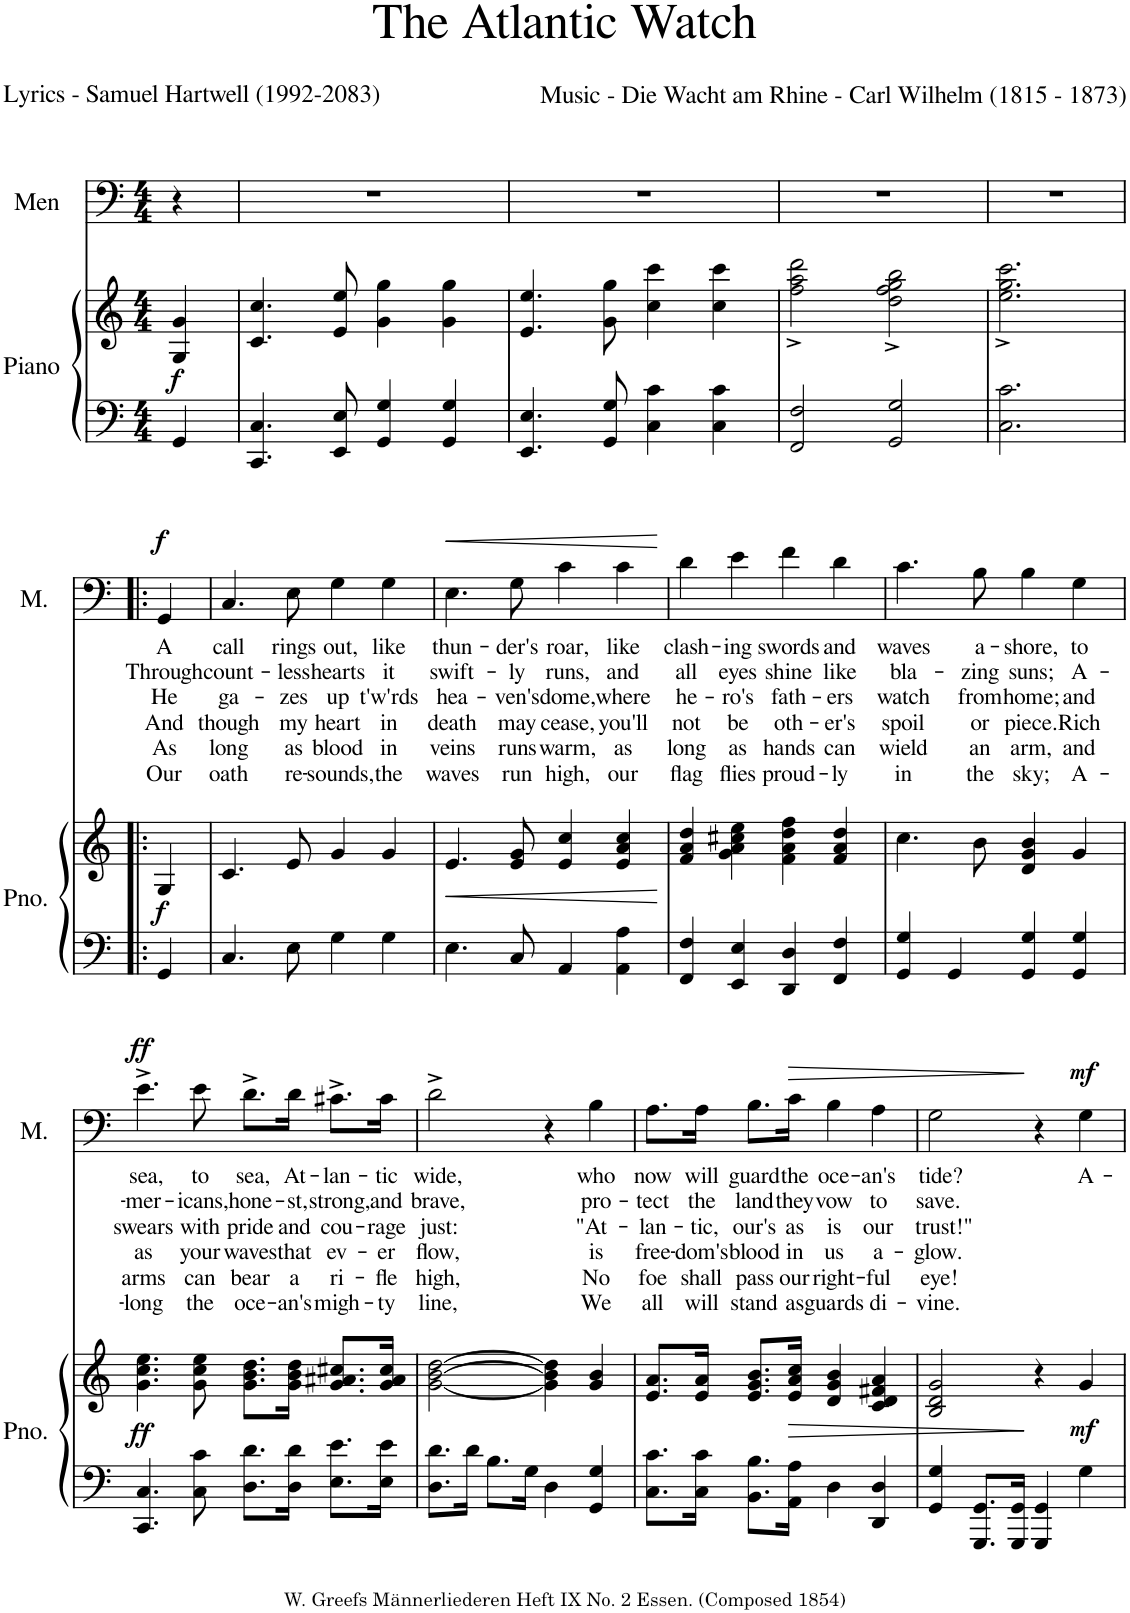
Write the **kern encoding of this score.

**kern	**kern	**dynam	**kern	**text	**text	**text	**text	**text	**text	**dynam
*part2	*part2	*part2	*part1	*part1	*part1	*part1	*part1	*part1	*part1	*part1
*staff3	*staff2	*staff2/3	*staff1	*staff1	*staff1	*staff1	*staff1	*staff1	*staff1	*staff1
*I"Piano	*	*	*I"Men	*	*	*	*	*	*	*
*I'Pno.	*	*	*I'M.	*	*	*	*	*	*	*
*clefF4	*clefG2	*	*clefF4	*	*	*	*	*	*	*
*k[]	*k[]	*	*k[]	*	*	*	*	*	*	*
*M4/4	*M4/4	*	*M4/4	*	*	*	*	*	*	*
=	=	=	=	=	=	=	=	=	=	=
!	!	!LO:DY:b	!	!	!	!	!	!	!	!
4GG/	4G/ 4g/	f	4r	.	.	.	.	.	.	.
=1	=1	=1	=1	=1	=1	=1	=1	=1	=1	=1
4.CC/ 4.C/	4.c/ 4.cc/	.	1r	.	.	.	.	.	.	.
8EE/ 8E/	8e/ 8ee/	.	.	.	.	.	.	.	.	.
4GG/ 4G/	4g\ 4gg\	.	.	.	.	.	.	.	.	.
4GG/ 4G/	4g\ 4gg\	.	.	.	.	.	.	.	.	.
=2	=2	=2	=2	=2	=2	=2	=2	=2	=2	=2
4.EE/ 4.E/	4.e/ 4.ee/	.	1r	.	.	.	.	.	.	.
8GG/ 8G/	8g\ 8gg\	.	.	.	.	.	.	.	.	.
4C\ 4c\	4cc\ 4ccc\	.	.	.	.	.	.	.	.	.
4C\ 4c\	4cc\ 4ccc\	.	.	.	.	.	.	.	.	.
=3	=3	=3	=3	=3	=3	=3	=3	=3	=3	=3
2FF/ 2F/	2ff\^< 2aa\^< 2ddd\^<	.	1r	.	.	.	.	.	.	.
2GG/ 2G/	2dd\^< 2ff\^< 2gg\^< 2bb\^<	.	.	.	.	.	.	.	.	.
=4	=4	=4	=4	=4	=4	=4	=4	=4	=4	=4
2.C\ 2.c\	2.ee\^< 2.gg\^< 2.ccc\^<	.	1r	.	.	.	.	.	.	.
4ryy	4ryy	.	.	.	.	.	.	.	.	.
!!LO:LB:g=z
=5!|:	=5!|:	=5!|:	=5!|:	=5!|:	=5!|:	=5!|:	=5!|:	=5!|:	=5!|:	=5!|:
!	!	!LO:DY:b	!	!LO:LY:b	!LO:LY:b	!LO:LY:b	!LO:LY:b	!LO:LY:b	!LO:LY:b	!LO:DY:a
4GG/	4G/	f	4GG/	A	Through	He	And	As	Our	f
=6	=6	=6	=6	=6	=6	=6	=6	=6	=6	=6
!	!	!	!	!LO:LY:b	!LO:LY:b	!LO:LY:b	!LO:LY:b	!LO:LY:b	!LO:LY:b	!
4.C/	4.c/	.	4.C/	call	count-	ga-	though	long	oath	.
!	!	!	!	!LO:LY:b	!LO:LY:b	!LO:LY:b	!LO:LY:b	!LO:LY:b	!LO:LY:b	!
8E\	8e/	.	8E\	rings	-less	-zes	my	as	re-	.
!	!	!	!	!LO:LY:b	!LO:LY:b	!LO:LY:b	!LO:LY:b	!LO:LY:b	!LO:LY:b	!
4G\	4g/	.	4G\	out,	hearts	up	heart	blood	-sounds,	.
!	!	!	!	!LO:LY:b	!LO:LY:b	!LO:LY:b	!LO:LY:b	!LO:LY:b	!LO:LY:b	!
4G\	4g/	.	4G\	like	it	t'w'rds	in	in	the	.
=7	=7	=7	=7	=7	=7	=7	=7	=7	=7	=7
!	!	!LO:HP:b	!	!LO:LY:b	!LO:LY:b	!LO:LY:b	!LO:LY:b	!LO:LY:b	!LO:LY:b	!LO:HP:b
4.E\	4.e/	<	4.E\	thun-	swift-	hea-	death	veins	waves	<
!	!	!	!	!LO:LY:b	!LO:LY:b	!LO:LY:b	!LO:LY:b	!LO:LY:b	!LO:LY:b	!
8C/	8e/ 8g/	.	8G\	-der's	-ly	-ven's	may	runs	run	.
!	!	!	!	!LO:LY:b	!LO:LY:b	!LO:LY:b	!LO:LY:b	!LO:LY:b	!LO:LY:b	!
4AA/	4e/ 4cc/	.	4c\	roar,	runs,	dome,	cease,	warm,	high,	.
!	!	!	!	!LO:LY:b	!LO:LY:b	!LO:LY:b	!LO:LY:b	!LO:LY:b	!LO:LY:b	!
4AA\ 4A\	4e/ 4a/ 4cc/	.	4c\	like	and	where	you'll	as	our	.
.	.	[	.	.	.	.	.	.	.	[
=8	=8	=8	=8	=8	=8	=8	=8	=8	=8	=8
!	!	!	!	!LO:LY:b	!LO:LY:b	!LO:LY:b	!LO:LY:b	!LO:LY:b	!LO:LY:b	!
4FF/ 4F/	4f/ 4a/ 4dd/	.	4d\	clash-	all	he-	not	long	flag	.
!	!	!	!	!LO:LY:b	!LO:LY:b	!LO:LY:b	!LO:LY:b	!LO:LY:b	!LO:LY:b	!
4EE/ 4E/	4g\ 4a\ 4cc#X\ 4ee\	.	4e\	-ing	eyes	-ro's	be	as	flies	.
!	!	!	!	!LO:LY:b	!LO:LY:b	!LO:LY:b	!LO:LY:b	!LO:LY:b	!LO:LY:b	!
4DD/ 4D/	4f\ 4a\ 4dd\ 4ff\	.	4f\	swords	shine	fath-	oth-	hands	proud-	.
!	!	!	!	!LO:LY:b	!LO:LY:b	!LO:LY:b	!LO:LY:b	!LO:LY:b	!LO:LY:b	!
4FF/ 4F/	4f/ 4a/ 4dd/	.	4d\	and	like	-ers	-er's	can	-ly	.
=9	=9	=9	=9	=9	=9	=9	=9	=9	=9	=9
!	!	!	!	!LO:LY:b	!LO:LY:b	!LO:LY:b	!LO:LY:b	!LO:LY:b	!LO:LY:b	!
4GG/ 4G/	4.cc\	.	4.c\	waves	bla-	watch	spoil	wield	in	.
4GG/	.	.	.	.	.	.	.	.	.	.
!	!	!	!	!LO:LY:b	!LO:LY:b	!LO:LY:b	!LO:LY:b	!LO:LY:b	!LO:LY:b	!
.	8b\	.	8B\	a-	-zing	from	or	an	the	.
!	!	!	!	!LO:LY:b	!LO:LY:b	!LO:LY:b	!LO:LY:b	!LO:LY:b	!LO:LY:b	!
4GG/ 4G/	4d/ 4g/ 4b/	.	4B\	-shore,	suns;	home;	piece.	arm,	sky;	.
!	!	!	!	!LO:LY:b	!LO:LY:b	!LO:LY:b	!LO:LY:b	!LO:LY:b	!LO:LY:b	!
4GG/ 4G/	4g/	.	4G\	to	A-	and	Rich	and	A-	.
!!LO:LB:g=z
=10	=10	=10	=10	=10	=10	=10	=10	=10	=10	=10
!	!	!LO:DY:b	!	!LO:LY:b	!LO:LY:b	!LO:LY:b	!LO:LY:b	!LO:LY:b	!LO:LY:b	!LO:DY:a
4.CC/ 4.C/	4.g\ 4.cc\ 4.ee\	ff	4.e^\	sea,	-mer-	swears	as	arms	-long	ff
!	!	!	!	!LO:LY:b	!LO:LY:b	!LO:LY:b	!LO:LY:b	!LO:LY:b	!LO:LY:b	!
8C\ 8c\	8g\ 8cc\ 8ee\	.	8e\	to	-icans,	with	your	can	the	.
!	!	!	!	!LO:LY:b	!LO:LY:b	!LO:LY:b	!LO:LY:b	!LO:LY:b	!LO:LY:b	!
8.D\ 8.d\L	8.g\ 8.b\ 8.dd\L	.	8.d^\L	sea,	hone-	pride	waves	bear	oce-	.
!	!	!	!	!LO:LY:b	!LO:LY:b	!LO:LY:b	!LO:LY:b	!LO:LY:b	!LO:LY:b	!
16D\ 16d\Jk	16g\ 16b\ 16dd\Jk	.	16d\Jk	At-	-st,	and	that	a	-an's	.
!	!	!	!	!LO:LY:b	!LO:LY:b	!LO:LY:b	!LO:LY:b	!LO:LY:b	!LO:LY:b	!
8.E\ 8.e\L	8.g/ 8.a#X/ 8.cc#X/L	.	8.c#X^\L	-lan-	strong,	cou-	ev-	ri-	migh-	.
!	!	!	!	!LO:LY:b	!LO:LY:b	!LO:LY:b	!LO:LY:b	!LO:LY:b	!LO:LY:b	!
16E\ 16e\Jk	16g/ 16a#/ 16cc#/Jk	.	16c#\Jk	-tic	and	-rage	-er	-fle	-ty	.
=11	=11	=11	=11	=11	=11	=11	=11	=11	=11	=11
!	!	!	!	!LO:LY:b	!LO:LY:b	!LO:LY:b	!LO:LY:b	!LO:LY:b	!LO:LY:b	!
8.D\ 8.d\L	[2g\ [2b\ [2dd\	.	2d^\	wide,	brave,	just:	flow,	high,	line,	.
16d\Jk	.	.	.	.	.	.	.	.	.	.
8.B\L	.	.	.	.	.	.	.	.	.	.
16G\Jk	.	.	.	.	.	.	.	.	.	.
4D\	4g\] 4b\] 4dd\]	.	4r	.	.	.	.	.	.	.
!	!	!	!	!LO:LY:b	!LO:LY:b	!LO:LY:b	!LO:LY:b	!LO:LY:b	!LO:LY:b	!
4GG/ 4G/	4g/ 4b/	.	4B\	who	pro-	"At-	is	No	We	.
=12	=12	=12	=12	=12	=12	=12	=12	=12	=12	=12
!	!	!	!	!LO:LY:b	!LO:LY:b	!LO:LY:b	!LO:LY:b	!LO:LY:b	!LO:LY:b	!
8.C\ 8.c\L	8.e/ 8.a/L	.	8.A\L	now	-tect	-lan-	free-	foe	all	.
!	!	!	!	!LO:LY:b	!LO:LY:b	!LO:LY:b	!LO:LY:b	!LO:LY:b	!LO:LY:b	!
16C\ 16c\Jk	16e/ 16a/Jk	.	16A\Jk	will	the	-tic,	-dom's	shall	will	.
!	!	!	!	!LO:LY:b	!LO:LY:b	!LO:LY:b	!LO:LY:b	!LO:LY:b	!LO:LY:b	!
8.BB\ 8.B\L	8.e/ 8.g/ 8.b/L	.	8.B\L	guard	land	our's	blood	pass	stand	.
!	!	!LO:HP:b	!	!LO:LY:b	!LO:LY:b	!LO:LY:b	!LO:LY:b	!LO:LY:b	!LO:LY:b	!LO:HP:b
16AA\ 16A\Jk	16e/ 16a/ 16cc/Jk	>	16c\Jk	the	they	as	in	our	as	>
!	!	!	!	!LO:LY:b	!LO:LY:b	!LO:LY:b	!LO:LY:b	!LO:LY:b	!LO:LY:b	!
4D\	4d/ 4g/ 4b/	.	4B\	oce-	vow	is	us	right-	guards	.
!	!	!	!	!LO:LY:b	!LO:LY:b	!LO:LY:b	!LO:LY:b	!LO:LY:b	!LO:LY:b	!
4DD/ 4D/	4c/ 4d/ 4f#X/ 4a/	.	4A\	-an's	to	our	a-	-ful	di-	.
=13	=13	=13	=13	=13	=13	=13	=13	=13	=13	=13
!	!	!	!	!LO:LY:b	!LO:LY:b	!LO:LY:b	!LO:LY:b	!LO:LY:b	!LO:LY:b	!
4GG/ 4G/	2B/ 2d/ 2g/	.	2G\	tide?	save.	trust!"	-glow.	eye!	-vine.	.
8.GGG/ 8.GG/L	.	.	.	.	.	.	.	.	.	.
16GGG/ 16GG/Jk	.	.	.	.	.	.	.	.	.	.
4GGG/ 4GG/	4r	]	4r	.	.	.	.	.	.	]
!	!	!LO:DY:b	!	!LO:LY:b	!	!	!	!	!	!LO:DY:a
4G\	4g/	mf	4G\	A-	.	.	.	.	.	mf
=	=	=	=	=	=	=	=	=	=	=
*-	*-	*-	*-	*-	*-	*-	*-	*-	*-	*-
